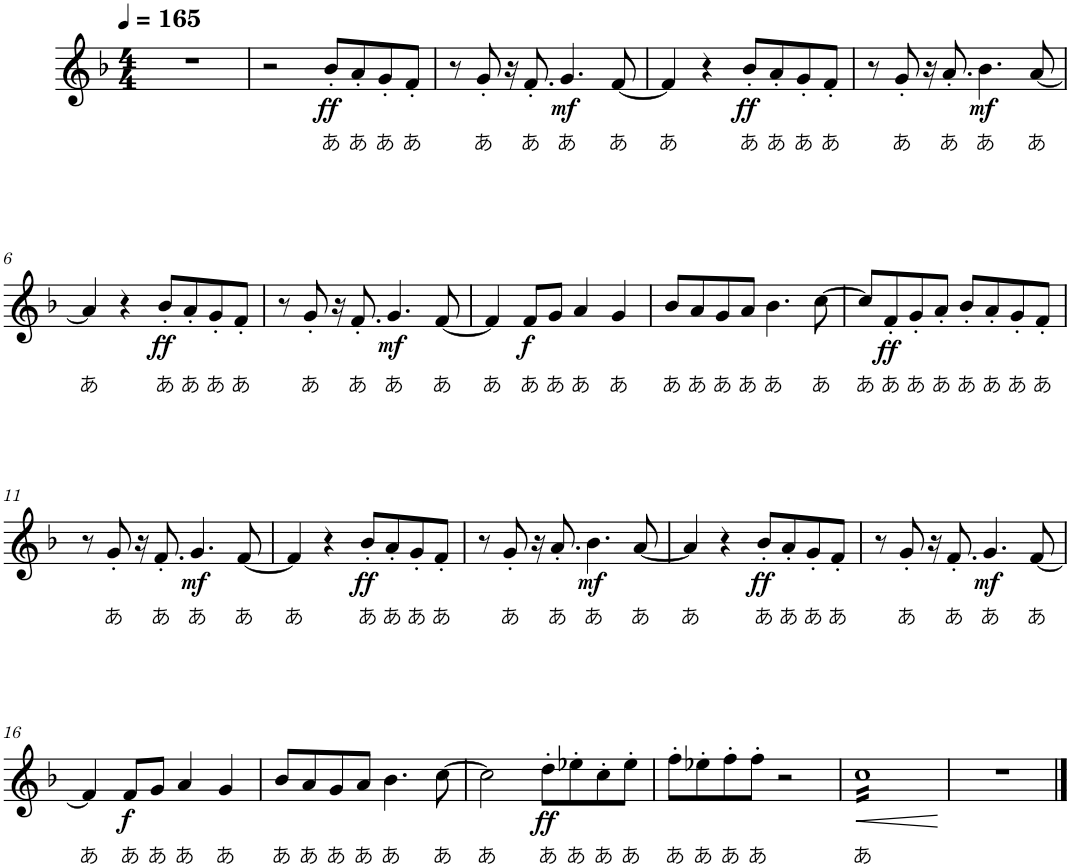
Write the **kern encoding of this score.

**kern	**text	**dynam
*part1	*part1	*part1
*staff1	*staff1	*staff1
*I"Violin	*	*
*I'Vln.	*	*
*clefG2	*	*
*k[b-]	*	*
*M4/4	*	*
*MM165	*	*
=1	=1	=1
1r	.	.
=2	=2	=2
2r	.	.
!	!LO:LY:b	!LO:DY:b
8b-'/L	あ	ff
!	!LO:LY:b	!
8a'/	あ	.
!	!LO:LY:b	!
8g'/	あ	.
!	!LO:LY:b	!
8f'/J	あ	.
=3	=3	=3
8r	.	.
!	!LO:LY:b	!
8g'/	あ	.
16r	.	.
!	!LO:LY:b	!
8.f'/	あ	.
!	!LO:LY:b	!LO:DY:b
4.g/	あ	mf
!	!LO:LY:b	!
[8f/	あ	.
=4	=4	=4
!	!LO:LY:b	!
4f/]	あ	.
4r	.	.
!	!LO:LY:b	!LO:DY:b
8b-'/L	あ	ff
!	!LO:LY:b	!
8a'/	あ	.
!	!LO:LY:b	!
8g'/	あ	.
!	!LO:LY:b	!
8f'/J	あ	.
=5	=5	=5
8r	.	.
!	!LO:LY:b	!
8g'/	あ	.
16r	.	.
!	!LO:LY:b	!
8.a'/	あ	.
!	!LO:LY:b	!LO:DY:b
4.b-\	あ	mf
!	!LO:LY:b	!
[8a/	あ	.
!!LO:LB:g=z
=6	=6	=6
!	!LO:LY:b	!
4a/]	あ	.
4r	.	.
!	!LO:LY:b	!LO:DY:b
8b-'/L	あ	ff
!	!LO:LY:b	!
8a'/	あ	.
!	!LO:LY:b	!
8g'/	あ	.
!	!LO:LY:b	!
8f'/J	あ	.
=7	=7	=7
8r	.	.
!	!LO:LY:b	!
8g'/	あ	.
16r	.	.
!	!LO:LY:b	!
8.f'/	あ	.
!	!LO:LY:b	!LO:DY:b
4.g/	あ	mf
!	!LO:LY:b	!
[8f/	あ	.
=8	=8	=8
!	!LO:LY:b	!
4f/]	あ	.
!	!LO:LY:b	!LO:DY:b
8f/L	あ	f
!	!LO:LY:b	!
8g/J	あ	.
!	!LO:LY:b	!
4a/	あ	.
!	!LO:LY:b	!
4g/	あ	.
=9	=9	=9
!	!LO:LY:b	!
8b-/L	あ	.
!	!LO:LY:b	!
8a/	あ	.
!	!LO:LY:b	!
8g/	あ	.
!	!LO:LY:b	!
8a/J	あ	.
!	!LO:LY:b	!
4.b-\	あ	.
!	!LO:LY:b	!
[8cc\	あ	.
=10	=10	=10
!	!LO:LY:b	!
8cc/L]	あ	.
!	!LO:LY:b	!LO:DY:b
8f'/	あ	ff
!	!LO:LY:b	!
8g'/	あ	.
!	!LO:LY:b	!
8a'/J	あ	.
!	!LO:LY:b	!
8b-'/L	あ	.
!	!LO:LY:b	!
8a'/	あ	.
!	!LO:LY:b	!
8g'/	あ	.
!	!LO:LY:b	!
8f'/J	あ	.
!!LO:LB:g=z
=11	=11	=11
8r	.	.
!	!LO:LY:b	!
8g'/	あ	.
16r	.	.
!	!LO:LY:b	!
8.f'/	あ	.
!	!LO:LY:b	!LO:DY:b
4.g/	あ	mf
!	!LO:LY:b	!
[8f/	あ	.
=12	=12	=12
!	!LO:LY:b	!
4f/]	あ	.
4r	.	.
!	!LO:LY:b	!LO:DY:b
8b-'/L	あ	ff
!	!LO:LY:b	!
8a'/	あ	.
!	!LO:LY:b	!
8g'/	あ	.
!	!LO:LY:b	!
8f'/J	あ	.
=13	=13	=13
8r	.	.
!	!LO:LY:b	!
8g'/	あ	.
16r	.	.
!	!LO:LY:b	!
8.a'/	あ	.
!	!LO:LY:b	!LO:DY:b
4.b-\	あ	mf
!	!LO:LY:b	!
[8a/	あ	.
=14	=14	=14
!	!LO:LY:b	!
4a/]	あ	.
4r	.	.
!	!LO:LY:b	!LO:DY:b
8b-'/L	あ	ff
!	!LO:LY:b	!
8a'/	あ	.
!	!LO:LY:b	!
8g'/	あ	.
!	!LO:LY:b	!
8f'/J	あ	.
=15	=15	=15
8r	.	.
!	!LO:LY:b	!
8g'/	あ	.
16r	.	.
!	!LO:LY:b	!
8.f'/	あ	.
!	!LO:LY:b	!LO:DY:b
4.g/	あ	mf
!	!LO:LY:b	!
[8f/	あ	.
!!LO:LB:g=z
=16	=16	=16
!	!LO:LY:b	!
4f/]	あ	.
!	!LO:LY:b	!LO:DY:b
8f/L	あ	f
!	!LO:LY:b	!
8g/J	あ	.
!	!LO:LY:b	!
4a/	あ	.
!	!LO:LY:b	!
4g/	あ	.
=17	=17	=17
!	!LO:LY:b	!
8b-/L	あ	.
!	!LO:LY:b	!
8a/	あ	.
!	!LO:LY:b	!
8g/	あ	.
!	!LO:LY:b	!
8a/J	あ	.
!	!LO:LY:b	!
4.b-\	あ	.
!	!LO:LY:b	!
[8cc\	あ	.
=18	=18	=18
!	!LO:LY:b	!
2cc\]	あ	.
!	!LO:LY:b	!LO:DY:b
8dd'\L	あ	ff
!	!LO:LY:b	!
8ee-X'\	あ	.
!	!LO:LY:b	!
8cc'\	あ	.
!	!LO:LY:b	!
8ee-'\J	あ	.
=19	=19	=19
!	!LO:LY:b	!
8ff'\L	あ	.
!	!LO:LY:b	!
8ee-X'\	あ	.
!	!LO:LY:b	!
8ff'\	あ	.
!	!LO:LY:b	!
8ff'\J	あ	.
2r	.	.
=20	=20	=20
!	!LO:LY:b	!LO:HP:b
*tremolo	*	*
16ccLL	あ	<
16cc	.	.
16cc	.	.
16cc	.	.
16cc	.	.
16cc	.	.
16cc	.	.
16cc	.	.
16cc	.	.
16cc	.	.
16cc	.	.
16cc	.	.
16cc	.	.
16cc	.	.
16cc	.	.
16ccJJ	.	.
*Xtremolo	*	*
.	.	[
=21	=21	=21
1r	.	.
==	==	==
*-	*-	*-
